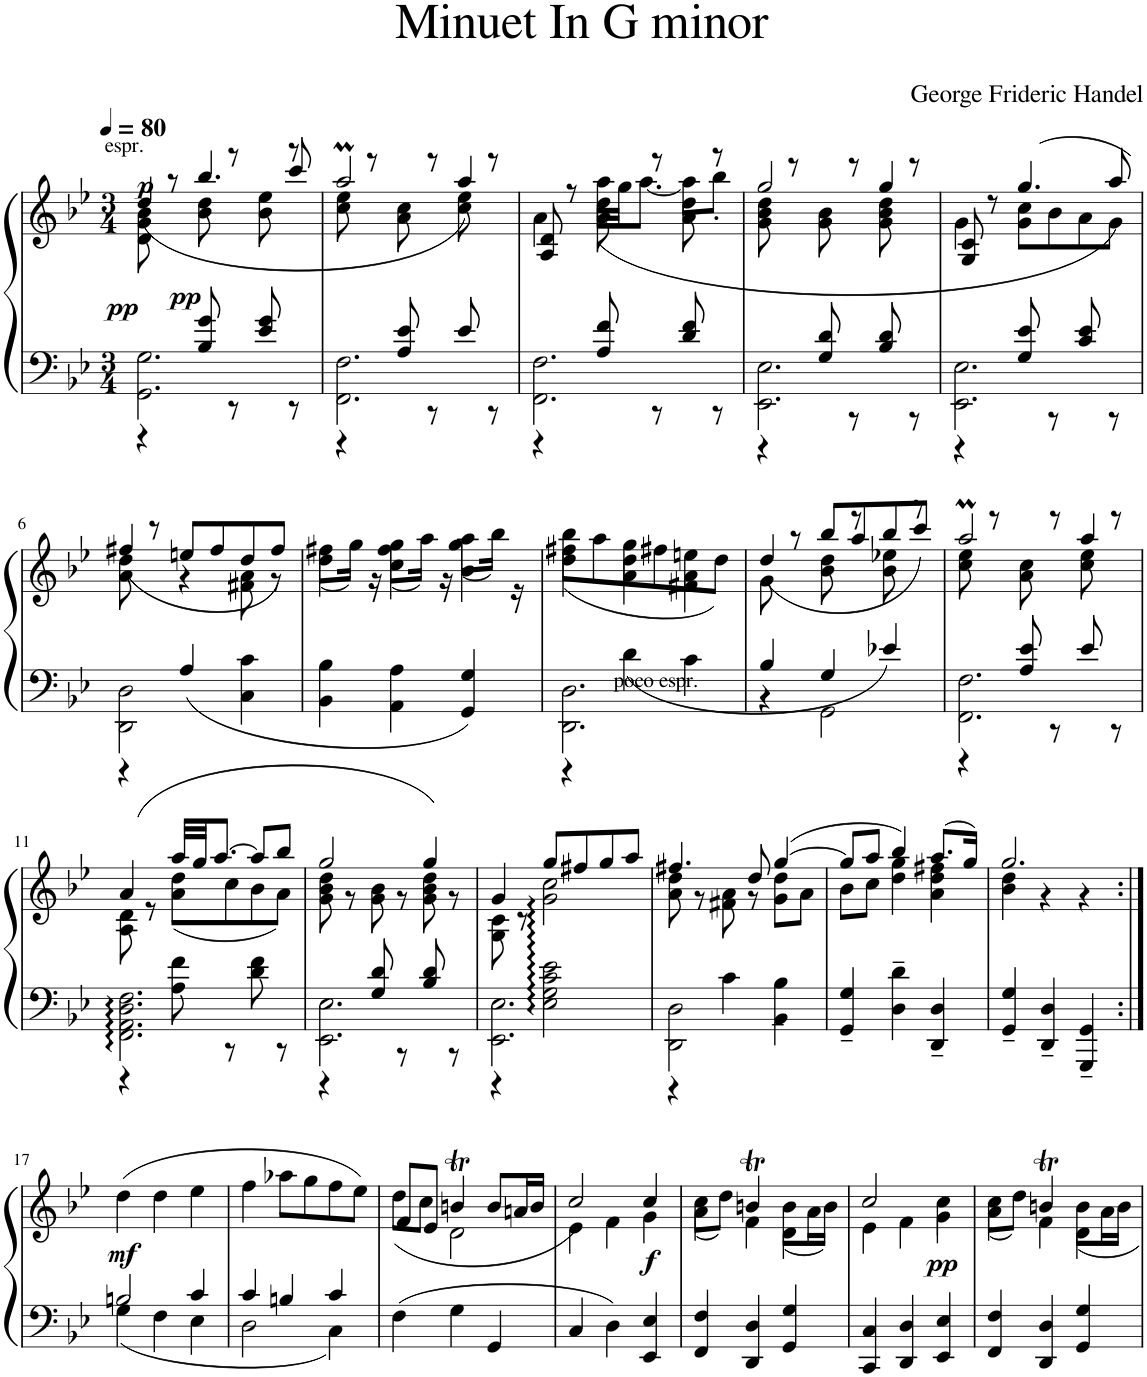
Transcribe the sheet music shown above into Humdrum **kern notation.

**kern	**kern	**dynam
*part1	*part1	*part1
*staff2	*staff1	*staff1/2
*I"Piano	*	*
*I'Pno.	*	*
*clefF4	*clefG2	*
*k[b-e-]	*k[b-e-]	*
*M3/4	*M3/4	*
*MM80	*MM80	*
=1	=1	=1
*^	*^	*
!	!	!LO:TX:a:t=espr.	!	!
!	!	!	!	!LO:DY:b
!	!	!	!	!LO:DY:n=1:a
2.GG\ 2.G\	4r	8d\ 8g\ 8b-\	(4dd/	pp p
.	.	8r	.	.
!	!	!	!	!LO:DY:n=2:a=2
.	8B-/ 8g/	8b-\ 8dd\	4.bb-/	pp
.	8r	8r	.	.
.	8e-/ 8g/	8b-\ 8ee-\	.	.
.	8r	8r	8ccc/	.
=2	=2	=2	=2	=2
2.FF\ 2.F\	4r	8cc\ 8ee-\	2aam/	.
.	.	8r	.	.
.	8A/ 8e-/	8a\ 8cc\	.	.
.	8r	8r	.	.
.	8e-/	8cc\ 8ee-\	4aa/)	.
.	8r	8r	.	.
=3	=3	=3	=3	=3
2.FF\ 2.F\	4r	8A/ 8d/	4a\	.
.	.	8r	.	.
.	8A/ 8f/	8a\ 8dd\	(32aa\LLL	.
.	.	.	32gg\JJ	.
.	.	.	[8.aa\J	.
.	8r	8r	.	.
.	8d/ 8f/	8a\ 8dd\	8aa\L]	.
.	8r	8r	8bb-'\J	.
=4	=4	=4	=4	=4
2.EE-\ 2.E-\	4r	8g\ 8b-\ 8dd\	2gg/	.
.	.	8r	.	.
.	8G/ 8d/	8g\ 8b-\	.	.
.	8r	8r	.	.
.	8B-/ 8d/	8g\ 8b-\ 8dd\	4gg/	.
.	8r	8r	.	.
=5	=5	=5	=5	=5
2.EE-\ 2.E-\	4r	8G/ 8c/	4g\	.
.	.	8r	.	.
.	8G/ 8e-/	(8g\ 8cc\L	4.gg/	.
.	8r	8b-\	.	.
.	8c/ 8e-/	8a\	.	.
.	8r	8g\J)	8aa/)	.
!!LO:LB:g=z	!!
=6	=6	=6	=6	=6
2DD\ 2D\	4r	8a\ 8dd\	(4ff#X/	.
.	.	8r	.	.
.	4A/	8een/L	4r	.
.	.	8ff#/	.	.
4C\	4c\	8dd/	8f#X\ 8a\	.
.	.	(8ff#/J	8r	.
*v	*v	*	*	*
=7	=7	=7	=7
4BB-\ 4B-\	4dd\	(8ff#X\L	.
.	.	16gg\Jk)	.
.	.	16r	.
4AA\ 4A\	4cc\ 4ff#\	(8gg\L	.
.	.	16aa\Jk)	.
.	.	16r	.
4GG/ 4G/)	4b-\ 4gg\	(8aa\L	.
.	.	16bb-\Jk)	.
.	.	16r	.
=8	=8	=8	=8
*^	*	*	*
2.DD\ 2.D\	4r	4dd\ 4ff#X\	(8bb-\L	.
.	.	.	8aa\	.
!	!LO:TX:a:t=poco espr.	!	!	!
.	4d\	4a\ 4dd\	8gg\	.
.	.	.	8ff#X\	.
.	4c\	4f#X\ 4a\	8een\	.
.	.	.	8dd\J)	.
=9	=9	=9	=9	=9
4B-/	4r	8g\	(4dd/	.
.	.	8r	.	.
4G/	2GG\	8b-\ 8dd\	8bb-/L	.
.	.	8r	8aa/	.
4e-X/	.	8b-\ 8ee-X\	8bb-/	.
.	.	8r	8ccc/J)	.
=10	=10	=10	=10	=10
2.FF\ 2.F\	4r	8cc\ 8ee-\	2aam/	.
.	.	8r	.	.
.	8A/ 8e-/	8a\ 8cc\	.	.
.	8r	8r	.	.
.	8e-/	8cc\ 8ee-\	4aa/	.
.	8r	8r	.	.
!!LO:LB:g=z	!!
=11	=11	=11	=11	=11
2.FF\ 2.AA\ 2.D\ 2.F\	4r	(4a/	8A\ 8d\	.
.	.	.	8r	.
.	8A\ 8f\	32aa/LLL	(8a\ 8dd\L	.
.	.	32gg/JJ	.	.
.	.	[8.aa/J	.	.
.	8r	.	8cc\	.
.	8d\ 8f\	8aa/L]	8b-\	.
.	8r	8bb-/J	8a\J)	.
=12	=12	=12	=12	=12
2.EE-\ 2.E-\	4r	2gg/	8g\ 8b-\ 8dd\	.
.	.	.	8r	.
.	8G/ 8d/	.	8g\ 8b-\	.
.	8r	.	8r	.
.	8B-/ 8d/	4gg/)	8g\ 8b-\ 8dd\	.
.	8r	.	8r	.
=13	=13	=13	=13	=13
2.EE-\ 2.E-\	4r	4g/	8G\ 8c\	.
.	.	.	8r	.
.	2E-\ 2G\ 2c\ 2e-\	8gg/L	2g\ 2cc\	.
.	.	8ff#X/	.	.
.	.	8gg/	.	.
.	.	8aa/J	.	.
=14	=14	=14	=14	=14
2DD\ 2D\	4r	4.ff#X/	8a\ 8dd\	.
.	.	.	8r	.
.	4c\	.	8f#X\ 8a\	.
.	.	8dd/	8r	.
4B-~\	4BB-\	([4gg/	8g\ 8dd\L	.
.	.	.	8a\J	.
*v	*v	*	*	*
=15	=15	=15	=15
4GG/~ 4G/~	8gg/L]	8b-\L	.
.	8aa/J	8cc\J	.
4D\~ 4d\~	4bb-/)	4dd\ 4gg\	.
4DD/~ 4D/~	(8.aa/L	4a\ 4dd\ 4ff#X\	.
.	16gg/Jk)	.	.
=16	=16	=16	=16
4GG/~ 4G/~	2.gg/	4b-\ 4dd\	.
4DD/~ 4D/~	.	4r	.
4GGG/~ 4GG/~	.	4r	.
!!LO:LB:g=z
=17:|!	=17:|!	=17:|!	=17:|!
*^	*	*	*
!	!	!	!	!LO:DY:b
*	*	*v	*v	*
4G\	2Bn/	(4dd\	mf
4F\	.	4dd\	.
4E-\	4c/	4ee-\	.
=18	=18	=18	=18
4c/	2D\	4ff\	.
4Bn/	.	8aa-X\L	.
.	.	8gg\	.
4c/	4C\	8ff\	.
.	.	8ee-\J)	.
*v	*v	*	*
=19	=19	=19
*	*^	*
4F\	8f/L	(8dd\L	.
.	8e-/J	8cc\J	.
4G\	4bnt/	2d\	.
4GG/	8b/L	.	.
.	16an/L	.	.
.	16b/JJ	.	.
=20	=20	=20	=20
4C/	2cc/)	4e-\	.
4D\	.	4f\	.
!	!	!	!LO:DY:b
4EE-/ 4E-/	4cc/	4g\	f
=21	=21	=21	=21
4FF/ 4F/	4a\	(8cc\L	.
.	.	8dd\J)	.
4DD/ 4D/	4f\	4bnt/	.
4GG/ 4G/	4d\	(8b\L	.
.	.	16a\L	.
.	.	16b\JJ)	.
=22	=22	=22	=22
4CC/ 4C/	4e-\	2cc/	.
4DD/ 4D/	4f\	.	.
!	!	!	!LO:DY:b
4EE-/ 4E-/	4g\	4cc\	pp
=23	=23	=23	=23
4FF/ 4F/	4a\	(8cc\L	.
.	.	8dd\J)	.
4DD/ 4D/	4f\	4bnt/	.
4GG/ 4G/	4d\	8b\L	.
.	.	16a\L	.
.	.	16b\JJ	.
*	*v	*v	*
=	=	=
*-	*-	*-
